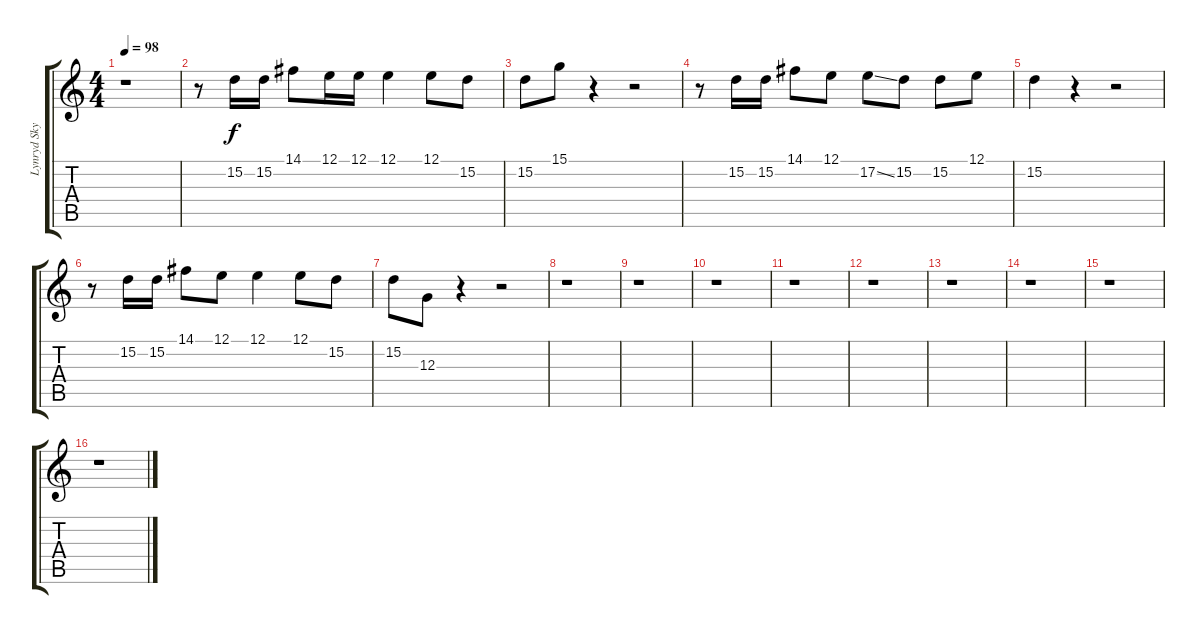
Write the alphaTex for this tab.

\track ("Lynryd Skynryd" "Lynryd Sky") {instrument tenorsax}
\staff {score tabs}
\tuning (E4 B3 G3 D3 A2 E2) {hide}
\ts (4 4)
\tempo 98
\clef g2
\ks c
r.1{dy f} |
r.8 15.2.16 15.2.16 14.1.8 12.1.16 12.1.16 12.1.4 12.1.8 15.2.8 |
15.2.8 15.1.8 r.4 r.2 |
r.8 15.2.16 15.2.16 14.1.8 12.1.8 17.2{ss}.8 15.2.8 15.2.8 12.1.8 |
15.2.4 r.4 r.2 |
r.8 15.2.16 15.2.16 14.1.8 12.1.8 12.1.4 12.1.8 15.2.8 |
15.2.8 12.3.8 r.4 r.2 |
r.1 |
r.1 |
r.1 |
r.1 |
r.1 |
r.1 |
r.1 |
r.1 |
r.1
